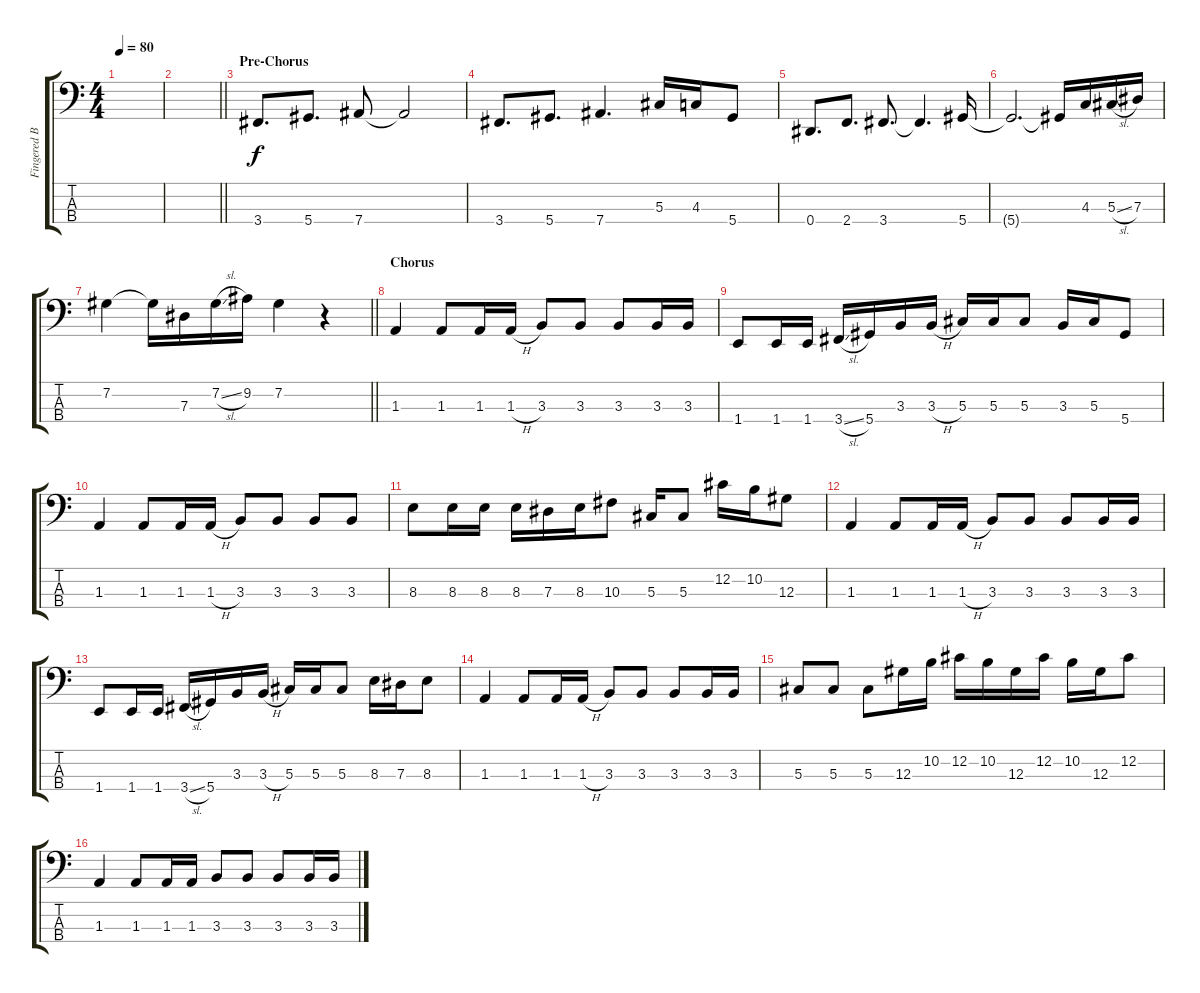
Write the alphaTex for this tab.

\track ("Fingered Bass" "Fingered B") {instrument electricbassfinger}
\staff {score tabs}
\tuning (Gb2 Db2 Ab1 Eb1) {hide}
\ts (4 4)
\tempo 80
\clef f4
\ks c
|
\barLineRight lightlight
|
\section ("" "Pre-Chorus")
3.4.8{d} 5.4.8{d} 7.4.8 7.4{t}.2 |
3.4.8{d} 5.4.8{d} 7.4.4{d} 5.3.16 4.3.16 5.4.8 |
0.4.8{d} 2.4.8{d} 3.4.8{d} 3.4{t}.4{d} 5.4.16 |
5.4{t}.2{d} 5.4{t}.16 4.3.16 5.3{sl}.16 7.3.16 |
\barLineRight lightlight
7.2.4 7.2{t}.16 7.3.16 7.2{sl}.16 9.2.16 7.2.4 r.4 |
\section ("" "Chorus")
1.3.4 1.3.8 1.3.16 1.3{h}.16 3.3.8 3.3.8 3.3.8 3.3.16 3.3.16 |
1.4.8 1.4.16 1.4.16 3.4{sl}.16 5.4.16 3.3.16 3.3{h}.16 5.3.16 5.3.16 5.3.8 3.3.16 5.3.16 5.4.8 |
1.3.4 1.3.8 1.3.16 1.3{h}.16 3.3.8 3.3.8 3.3.8 3.3.8 |
8.3.8 8.3.16 8.3.16 8.3.16 7.3.16 8.3.16 10.3.8 5.3.16 5.3.8 12.2.16 10.2.16 12.3.8 |
1.3.4 1.3.8 1.3.16 1.3{h}.16 3.3.8 3.3.8 3.3.8 3.3.16 3.3.16 |
1.4.8 1.4.16 1.4.16 3.4{sl}.16 5.4.16 3.3.16 3.3{h}.16 5.3.16 5.3.16 5.3.8 8.3.16 7.3.16 8.3.8 |
1.3.4 1.3.8 1.3.16 1.3{h}.16 3.3.8 3.3.8 3.3.8 3.3.16 3.3.16 |
5.3.8 5.3.8 5.3.8 12.3.16 10.2.16 12.2.16 10.2.16 12.3.16 12.2.16 10.2.16 12.3.16 12.2.8 |
1.3.4 1.3.8 1.3.16 1.3.16 3.3.8 3.3.8 3.3.8 3.3.16 3.3.16
